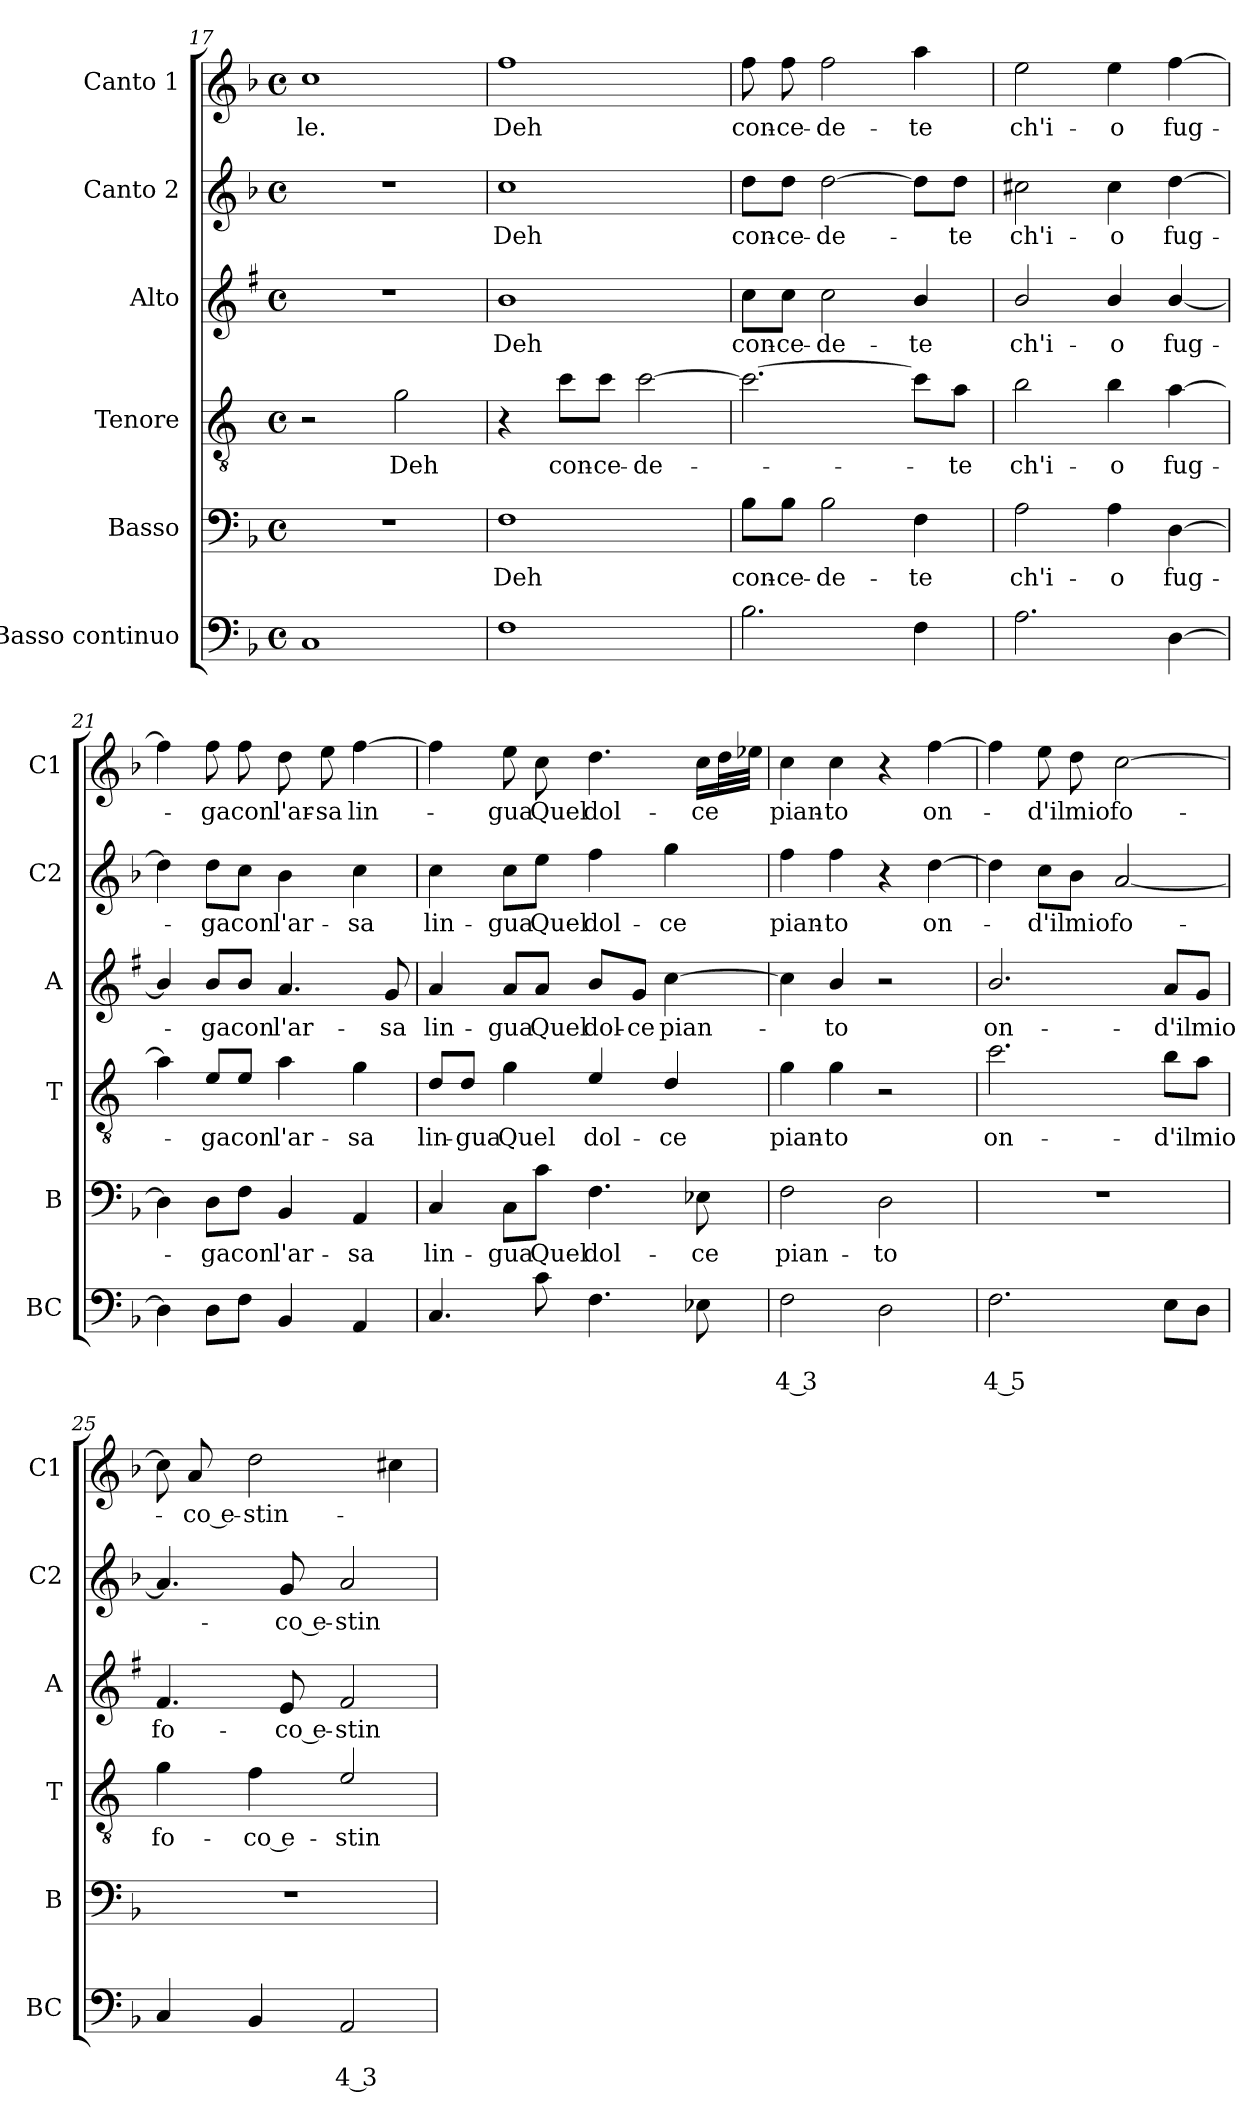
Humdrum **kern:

**kern	**text	**text	**kern	**text	**kern	**text	**kern	**text	**kern	**text	**kern	**text
*part6	*part6	*part6	*part5	*part5	*part4	*part4	*part3	*part3	*part2	*part2	*part1	*part1
*staff6	*staff6	*staff6	*staff5	*staff5	*staff4	*staff4	*staff3	*staff3	*staff2	*staff2	*staff1	*staff1
*I"Basso continuo	*	*	*I"Basso	*	*I"Tenore	*	*I"Alto	*	*I"Canto 2	*	*I"Canto 1	*
*I'BC	*	*	*I'B	*	*I'T	*	*I'A	*	*I'C2	*	*I'C1	*
*clefF4	*	*	*clefF4	*	*clefGv2	*	*clefG2	*	*clefG2	*	*clefG2	*
*	*	*	*	*	*ITrd4c7	*	*ITrd1c2	*	*	*	*	*
*k[b-]	*	*	*k[b-]	*	*k[b-]	*	*k[b-]	*	*k[b-]	*	*k[b-]	*
*F:	*	*	*F:	*	*F:	*	*F:	*	*F:	*	*F:	*
*M4/4	*	*	*M4/4	*	*M4/4	*	*M4/4	*	*M4/4	*	*M4/4	*
*met(c)	*	*	*met(c)	*	*met(c)	*	*met(c)	*	*met(c)	*	*met(c)	*
=17	=17	=17	=17	=17	=17	=17	=17	=17	=17	=17	=17	=17
!	!	!	!	!	!	!	!	!	!	!	!	!LO:LY:b
1C	.	.	1r	.	2r	.	1r	.	1r	.	1cc	-le.
!	!	!	!	!	!	!LO:LY:b	!	!	!	!	!	!
.	.	.	.	.	2c\	Deh	.	.	.	.	.	.
=18	=18	=18	=18	=18	=18	=18	=18	=18	=18	=18	=18	=18
!	!	!	!	!LO:LY:b	!	!	!	!LO:LY:b	!	!LO:LY:b	!	!LO:LY:b
1F	.	.	1F	Deh	4r	.	1a	Deh	1cc	Deh	1ff	Deh
!	!	!	!	!	!	!LO:LY:b	!	!	!	!	!	!
.	.	.	.	.	8f\L	con-	.	.	.	.	.	.
!	!	!	!	!	!	!LO:LY:b	!	!	!	!	!	!
.	.	.	.	.	8f\J	-ce-	.	.	.	.	.	.
!	!	!	!	!	!	!LO:LY:b	!	!	!	!	!	!
.	.	.	.	.	[2f\	-de-	.	.	.	.	.	.
=19	=19	=19	=19	=19	=19	=19	=19	=19	=19	=19	=19	=19
!	!	!	!	!LO:LY:b	!	!	!	!LO:LY:b	!	!LO:LY:b	!	!LO:LY:b
2.B-\	.	.	8B-\L	con-	2.f\_	.	8b-\L	con-	8dd\L	con-	8ff\	con-
!	!	!	!	!LO:LY:b	!	!	!	!LO:LY:b	!	!LO:LY:b	!	!LO:LY:b
.	.	.	8B-\J	-ce-	.	.	8b-\J	-ce-	8dd\J	-ce-	8ff\	-ce-
!	!	!	!	!LO:LY:b	!	!	!	!LO:LY:b	!	!LO:LY:b	!	!LO:LY:b
.	.	.	2B-\	-de-	.	.	2b-\	-de-	[2dd\	-de-	2ff\	-de-
!	!	!	!	!LO:LY:b	!	!	!	!LO:LY:b	!	!	!	!LO:LY:b
4F\	.	.	4F\	-te	8f\L]	.	4a/	-te	8dd\L]	.	4aa\	-te
!	!	!	!	!	!	!LO:LY:b	!	!	!	!LO:LY:b	!	!
.	.	.	.	.	8d\J	-te	.	.	8dd\J	-te	.	.
=20	=20	=20	=20	=20	=20	=20	=20	=20	=20	=20	=20	=20
!	!	!	!	!LO:LY:b	!	!LO:LY:b	!	!LO:LY:b	!	!LO:LY:b	!	!LO:LY:b
2.A\	.	.	2A\	ch'i-	2e\	ch'i-	2a/	ch'i-	2cc#X\	ch'i-	2ee\	ch'i-
!	!	!	!	!LO:LY:b	!	!LO:LY:b	!	!LO:LY:b	!	!LO:LY:b	!	!LO:LY:b
.	.	.	4A\	-o	4e\	-o	4a/	-o	4cc#\	-o	4ee\	-o
!	!	!	!	!LO:LY:b	!	!LO:LY:b	!	!LO:LY:b	!	!LO:LY:b	!	!LO:LY:b
[4D\	.	.	[4D\	fug-	[4d\	fug-	[4a/	fug-	[4dd\	fug-	[4ff\	fug-
=21	=21	=21	=21	=21	=21	=21	=21	=21	=21	=21	=21	=21
4D\]	.	.	4D\]	.	4d\]	.	4a/]	.	4dd\]	.	4ff\]	.
!	!	!	!	!LO:LY:b	!	!LO:LY:b	!	!LO:LY:b	!	!LO:LY:b	!	!LO:LY:b
8D\L	.	.	8D\L	-ga	8A/L	-ga	8a/L	-ga	8dd\L	-ga	8ff\	-ga
!	!	!	!	!LO:LY:b	!	!LO:LY:b	!	!LO:LY:b	!	!LO:LY:b	!	!LO:LY:b
8F\J	.	.	8F\J	con	8A/J	con	8a/J	con	8cc\J	con	8ff\	con
!	!	!	!	!LO:LY:b	!	!LO:LY:b	!	!LO:LY:b	!	!LO:LY:b	!	!LO:LY:b
4BB-/	.	.	4BB-/	l'ar-	4d\	l'ar-	4.g/	l'ar-	4b-\	l'ar-	8dd\	l'ar-
!	!	!	!	!	!	!	!	!	!	!	!	!LO:LY:b
.	.	.	.	.	.	.	.	.	.	.	8ee\	-sa
!	!	!	!	!LO:LY:b	!	!LO:LY:b	!	!	!	!LO:LY:b	!	!LO:LY:b
4AA/	.	.	4AA/	-sa	4c\	-sa	.	.	4cc\	-sa	[4ff\	lin-
!	!	!	!	!	!	!	!	!LO:LY:b	!	!	!	!
.	.	.	.	.	.	.	8f/	-sa	.	.	.	.
!!LO:LB:g=z
=22	=22	=22	=22	=22	=22	=22	=22	=22	=22	=22	=22	=22
!	!	!	!	!LO:LY:b	!	!LO:LY:b	!	!LO:LY:b	!	!LO:LY:b	!	!
4.C/	.	.	4C/	lin-	8G/L	lin-	4g/	lin-	4cc\	lin-	4ff\]	.
!	!	!	!	!	!	!LO:LY:b	!	!	!	!	!	!
.	.	.	.	.	8G/J	-gua	.	.	.	.	.	.
!	!	!	!	!LO:LY:b	!	!LO:LY:b	!	!LO:LY:b	!	!LO:LY:b	!	!LO:LY:b
.	.	.	8C\L	-gua	4c\	Quel	8g/L	-gua	8cc\L	-gua	8ee\	-gua
!	!	!	!	!LO:LY:b	!	!	!	!LO:LY:b	!	!LO:LY:b	!	!LO:LY:b
8c\	.	.	8c\J	Quel	.	.	8g/J	Quel	8ee\J	Quel	8cc\	Quel
!	!	!	!	!LO:LY:b	!	!LO:LY:b	!	!LO:LY:b	!	!LO:LY:b	!	!LO:LY:b
4.F\	.	.	4.F\	dol-	4A/	dol-	8a/L	dol-	4ff\	dol-	4.dd\	dol-
!	!	!	!	!	!	!	!	!LO:LY:b	!	!	!	!
.	.	.	.	.	.	.	8f/J	-ce	.	.	.	.
!	!	!	!	!	!	!LO:LY:b	!	!LO:LY:b	!	!LO:LY:b	!	!
.	.	.	.	.	4G/	-ce	[4b-\	pian-	4gg\	-ce	.	.
!	!	!	!	!LO:LY:b	!	!	!	!	!	!	!	!LO:LY:b
8E-X\	.	.	8E-X\	-ce	.	.	.	.	.	.	16cc\LL	-ce
.	.	.	.	.	.	.	.	.	.	.	32dd\L	.
.	.	.	.	.	.	.	.	.	.	.	32ee-X\JJJ	.
=23	=23	=23	=23	=23	=23	=23	=23	=23	=23	=23	=23	=23
!	!	!LO:LY:b	!	!LO:LY:b	!	!LO:LY:b	!	!	!	!LO:LY:b	!	!LO:LY:b
2F\	.	4 3	2F\	pian-	4c\	pian-	4b-\]	.	4ff\	pian-	4cc\	pian-
!	!	!	!	!	!	!LO:LY:b	!	!LO:LY:b	!	!LO:LY:b	!	!LO:LY:b
.	.	.	.	.	4c\	-to	4a/	-to	4ff\	-to	4cc\	-to
!	!	!	!	!LO:LY:b	!	!	!	!	!	!	!	!
2D\	.	.	2D\	-to	2r	.	2r	.	4r	.	4r	.
!	!	!	!	!	!	!	!	!	!	!LO:LY:b	!	!LO:LY:b
.	.	.	.	.	.	.	.	.	[4dd\	on-	[4ff\	on-
=24	=24	=24	=24	=24	=24	=24	=24	=24	=24	=24	=24	=24
!	!	!LO:LY:b	!	!	!	!LO:LY:b	!	!LO:LY:b	!	!	!	!
2.F\	.	4 5	1r	.	2.f\	on-	2.a/	on-	4dd\]	.	4ff\]	.
!	!	!	!	!	!	!	!	!	!	!LO:LY:b	!	!LO:LY:b
.	.	.	.	.	.	.	.	.	8cc\L	-d'il	8ee\	-d'il
!	!	!	!	!	!	!	!	!	!	!LO:LY:b	!	!LO:LY:b
.	.	.	.	.	.	.	.	.	8b-\J	mio	8dd\	mio
!	!	!	!	!	!	!	!	!	!	!LO:LY:b	!	!LO:LY:b
.	.	.	.	.	.	.	.	.	[2a/	fo-	[2cc\	fo-
!	!	!	!	!	!	!LO:LY:b	!	!LO:LY:b	!	!	!	!
8E\L	.	.	.	.	8e\L	-d'il	8g/L	-d'il	.	.	.	.
!	!	!	!	!	!	!LO:LY:b	!	!LO:LY:b	!	!	!	!
8D\J	.	.	.	.	8d\J	mio	8f/J	mio	.	.	.	.
=25	=25	=25	=25	=25	=25	=25	=25	=25	=25	=25	=25	=25
!	!	!	!	!	!	!LO:LY:b	!	!LO:LY:b	!	!	!	!
4C/	.	.	1r	.	4c\	fo-	4.e/	fo-	4.a/]	.	8cc\]	.
!	!	!	!	!	!	!	!	!	!	!	!	!LO:LY:b
.	.	.	.	.	.	.	.	.	.	.	8a/	-co e-
!	!	!	!	!	!	!LO:LY:b	!	!	!	!	!	!LO:LY:b
4BB-/	.	.	.	.	4B-\	-co e-	.	.	.	.	2dd\	-stin-
!	!	!	!	!	!	!	!	!LO:LY:b	!	!LO:LY:b	!	!
.	.	.	.	.	.	.	8d/	-co e-	8g/	-co e-	.	.
!	!	!LO:LY:b	!	!	!	!LO:LY:b	!	!LO:LY:b	!	!LO:LY:b	!	!
2AA/	.	4 3	.	.	2A/	-stin-	2e/	-stin-	2a/	-stin-	.	.
.	.	.	.	.	.	.	.	.	.	.	4cc#X\	.
=	=	=	=	=	=	=	=	=	=	=	=	=
*-	*-	*-	*-	*-	*-	*-	*-	*-	*-	*-	*-	*-
